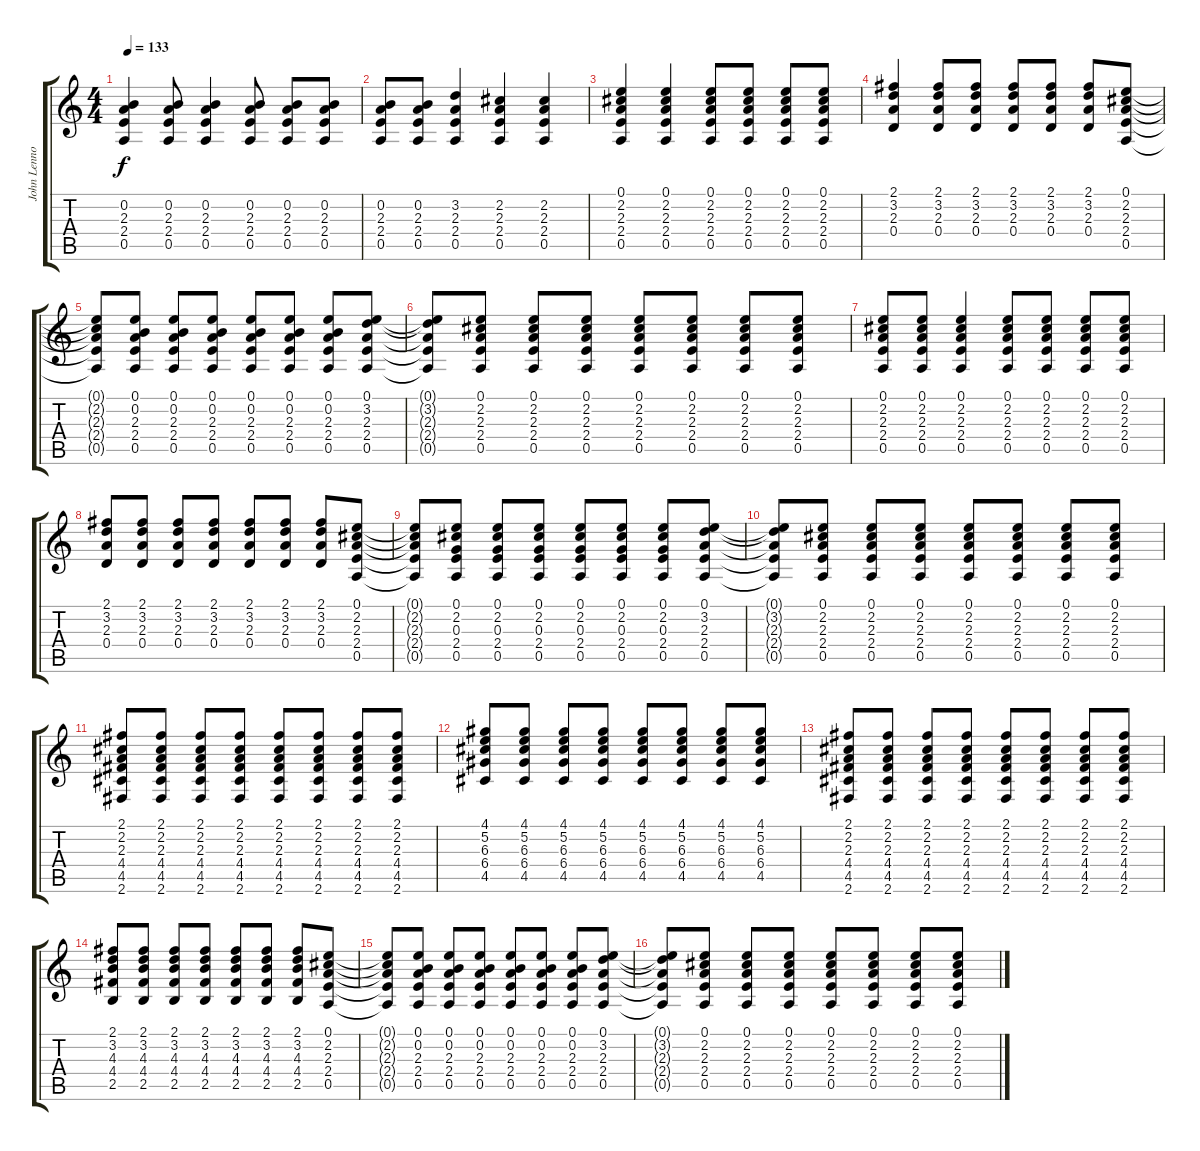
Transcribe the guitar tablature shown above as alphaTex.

\track ("John Lennon - Guitar II" "John Lenno") {instrument acousticguitarnylon}
\staff {score tabs}
\tuning (E4 B3 G3 D3 A2 E2) {hide}
\ts (4 4)
\tempo 133
\clef g2
\ks c
(0.2 2.3 2.4 0.5).4{dy f instrument acousticguitarnylon} (0.2 2.3 2.4 0.5).8 (0.2 2.3 2.4 0.5).4 (0.2 2.3 2.4 0.5).8 (0.2 2.3 2.4 0.5).8 (0.2 2.3 2.4 0.5).8 |
(0.2 2.3 2.4 0.5).8 (0.2 2.3 2.4 0.5).8 (3.2 2.3 2.4 0.5).4 (2.2 2.3 2.4 0.5).4 (2.2 2.3 2.4 0.5).4 |
(0.1 2.2 2.3 2.4 0.5).4 (0.1 2.2 2.3 2.4 0.5).4 (0.1 2.2 2.3 2.4 0.5).8 (0.1 2.2 2.3 2.4 0.5).8 (0.1 2.2 2.3 2.4 0.5).8 (0.1 2.2 2.3 2.4 0.5).8 |
(2.1 3.2 2.3 0.4).4 (2.1 3.2 2.3 0.4).8 (2.1 3.2 2.3 0.4).8 (2.1 3.2 2.3 0.4).8 (2.1 3.2 2.3 0.4).8 (2.1 3.2 2.3 0.4).8 (0.1 2.2 2.3 2.4 0.5).8 |
(0.1{t} 2.2{t} 2.3{t} 2.4{t} 0.5{t}).8 (0.1 0.2 2.3 2.4 0.5).8 (0.1 0.2 2.3 2.4 0.5).8 (0.1 0.2 2.3 2.4 0.5).8 (0.1 0.2 2.3 2.4 0.5).8 (0.1 0.2 2.3 2.4 0.5).8 (0.1 0.2 2.3 2.4 0.5).8 (0.1 3.2 2.3 2.4 0.5).8 |
(0.1{t} 3.2{t} 2.3{t} 2.4{t} 0.5{t}).8 (0.1 2.2 2.3 2.4 0.5).8 (0.1 2.2 2.3 2.4 0.5).8 (0.1 2.2 2.3 2.4 0.5).8 (0.1 2.2 2.3 2.4 0.5).8 (0.1 2.2 2.3 2.4 0.5).8 (0.1 2.2 2.3 2.4 0.5).8 (0.1 2.2 2.3 2.4 0.5).8 |
(0.1 2.2 2.3 2.4 0.5).8 (0.1 2.2 2.3 2.4 0.5).8 (0.1 2.2 2.3 2.4 0.5).4 (0.1 2.2 2.3 2.4 0.5).8 (0.1 2.2 2.3 2.4 0.5).8 (0.1 2.2 2.3 2.4 0.5).8 (0.1 2.2 2.3 2.4 0.5).8 |
(2.1 3.2 2.3 0.4).8 (2.1 3.2 2.3 0.4).8 (2.1 3.2 2.3 0.4).8 (2.1 3.2 2.3 0.4).8 (2.1 3.2 2.3 0.4).8 (2.1 3.2 2.3 0.4).8 (2.1 3.2 2.3 0.4).8 (0.1 2.2 2.3 2.4 0.5).8 |
(0.1{t} 2.2{t} 2.3{t} 2.4{t} 0.5{t}).8 (0.1 2.2 0.3 2.4 0.5).8 (0.1 2.2 0.3 2.4 0.5).8 (0.1 2.2 0.3 2.4 0.5).8 (0.1 2.2 0.3 2.4 0.5).8 (0.1 2.2 0.3 2.4 0.5).8 (0.1 2.2 0.3 2.4 0.5).8 (0.1 3.2 2.3 2.4 0.5).8 |
(0.1{t} 3.2{t} 2.3{t} 2.4{t} 0.5{t}).8 (0.1 2.2 2.3 2.4 0.5).8 (0.1 2.2 2.3 2.4 0.5).8 (0.1 2.2 2.3 2.4 0.5).8 (0.1 2.2 2.3 2.4 0.5).8 (0.1 2.2 2.3 2.4 0.5).8 (0.1 2.2 2.3 2.4 0.5).8 (0.1 2.2 2.3 2.4 0.5).8 |
(2.1 2.2 2.3 4.4 4.5 2.6).8 (2.1 2.2 2.3 4.4 4.5 2.6).8 (2.1 2.2 2.3 4.4 4.5 2.6).8 (2.1 2.2 2.3 4.4 4.5 2.6).8 (2.1 2.2 2.3 4.4 4.5 2.6).8 (2.1 2.2 2.3 4.4 4.5 2.6).8 (2.1 2.2 2.3 4.4 4.5 2.6).8 (2.1 2.2 2.3 4.4 4.5 2.6).8 |
(4.1 5.2 6.3 6.4 4.5).8 (4.1 5.2 6.3 6.4 4.5).8 (4.1 5.2 6.3 6.4 4.5).8 (4.1 5.2 6.3 6.4 4.5).8 (4.1 5.2 6.3 6.4 4.5).8 (4.1 5.2 6.3 6.4 4.5).8 (4.1 5.2 6.3 6.4 4.5).8 (4.1 5.2 6.3 6.4 4.5).8 |
(2.1 2.2 2.3 4.4 4.5 2.6).8 (2.1 2.2 2.3 4.4 4.5 2.6).8 (2.1 2.2 2.3 4.4 4.5 2.6).8 (2.1 2.2 2.3 4.4 4.5 2.6).8 (2.1 2.2 2.3 4.4 4.5 2.6).8 (2.1 2.2 2.3 4.4 4.5 2.6).8 (2.1 2.2 2.3 4.4 4.5 2.6).8 (2.1 2.2 2.3 4.4 4.5 2.6).8 |
(2.1 3.2 4.3 4.4 2.5).8 (2.1 3.2 4.3 4.4 2.5).8 (2.1 3.2 4.3 4.4 2.5).8 (2.1 3.2 4.3 4.4 2.5).8 (2.1 3.2 4.3 4.4 2.5).8 (2.1 3.2 4.3 4.4 2.5).8 (2.1 3.2 4.3 4.4 2.5).8 (0.1 2.2 2.3 2.4 0.5).8 |
(0.1{t} 2.2{t} 2.3{t} 2.4{t} 0.5{t}).8 (0.1 0.2 2.3 2.4 0.5).8 (0.1 0.2 2.3 2.4 0.5).8 (0.1 0.2 2.3 2.4 0.5).8 (0.1 0.2 2.3 2.4 0.5).8 (0.1 0.2 2.3 2.4 0.5).8 (0.1 0.2 2.3 2.4 0.5).8 (0.1 3.2 2.3 2.4 0.5).8 |
(0.1{t} 3.2{t} 2.3{t} 2.4{t} 0.5{t}).8 (0.1 2.2 2.3 2.4 0.5).8 (0.1 2.2 2.3 2.4 0.5).8 (0.1 2.2 2.3 2.4 0.5).8 (0.1 2.2 2.3 2.4 0.5).8 (0.1 2.2 2.3 2.4 0.5).8 (0.1 2.2 2.3 2.4 0.5).8 (0.1 2.2 2.3 2.4 0.5).8
